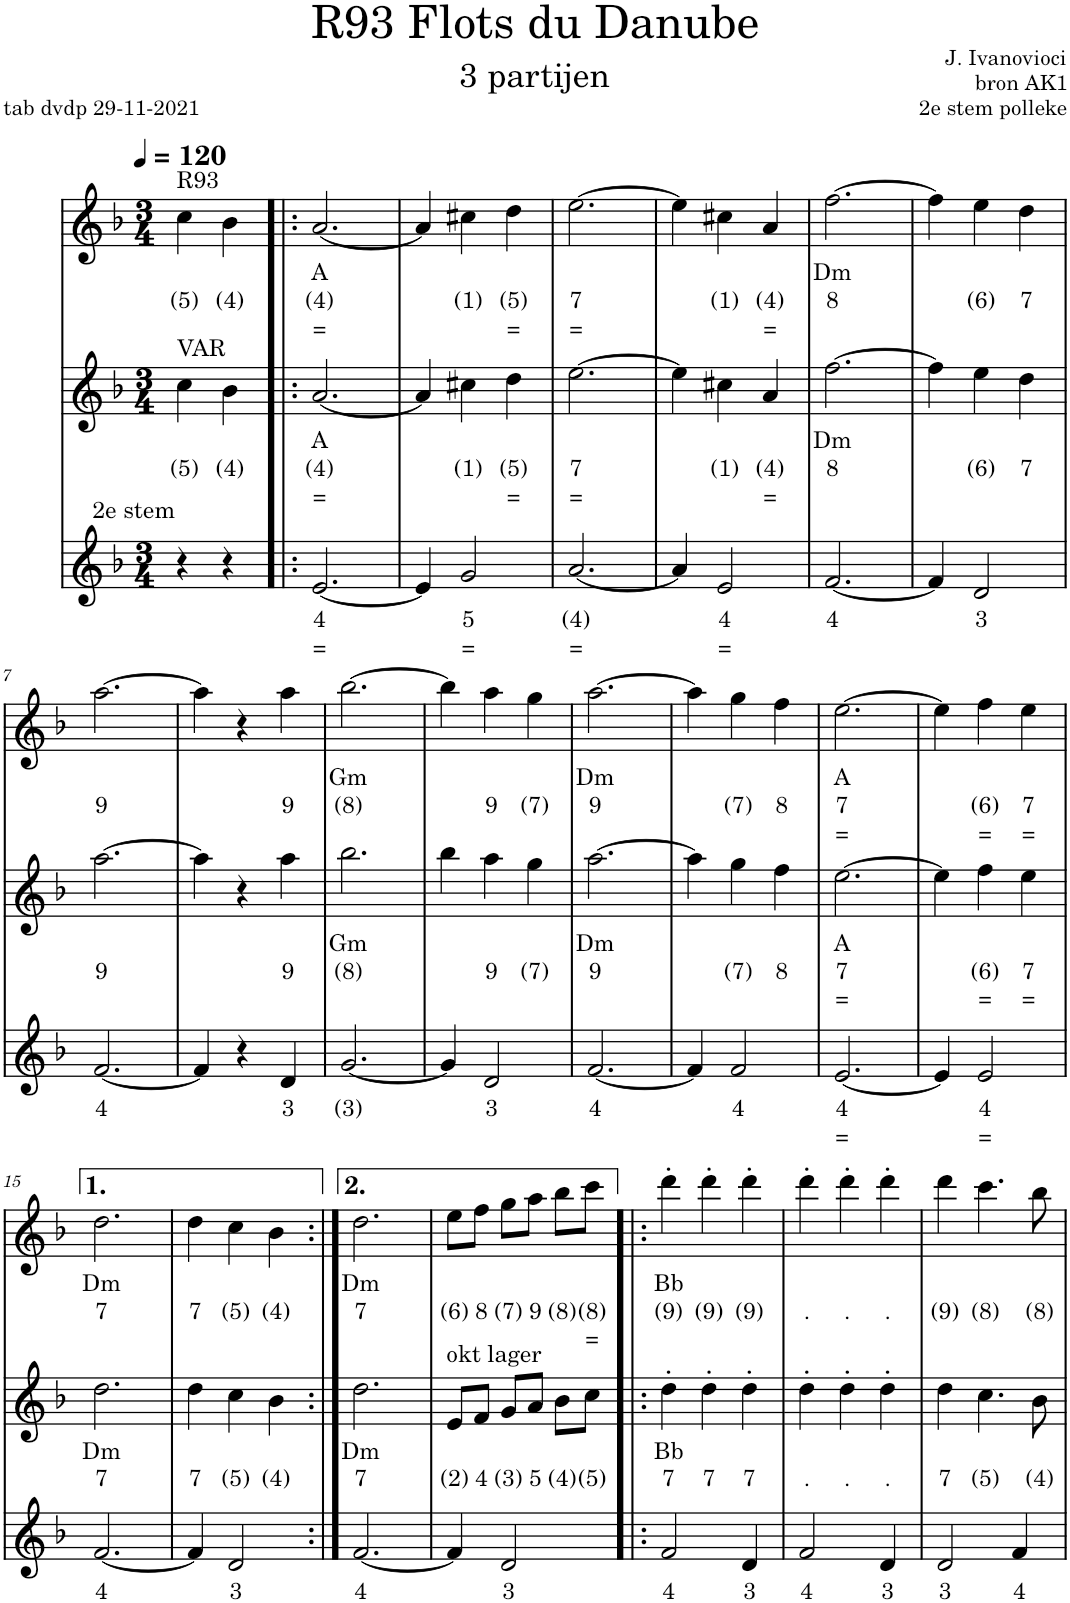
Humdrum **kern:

**kern	**text	**text	**kern	**text	**text	**text	**kern	**text	**text	**text
*part3	*part3	*part3	*part2	*part2	*part2	*part2	*part1	*part1	*part1	*part1
*staff3	*staff3	*staff3	*staff2	*staff2	*staff2	*staff2	*staff1	*staff1	*staff1	*staff1
*I"Viool	*	*	*I"Viool	*	*	*	*I"Piano	*	*	*
*clefG2	*	*	*clefG2	*	*	*	*clefG2	*	*	*
*k[b-]	*	*	*k[b-]	*	*	*	*k[b-]	*	*	*
*M3/4	*	*	*M3/4	*	*	*	*M3/4	*	*	*
*MM120	*	*	*MM120	*	*	*	*MM120	*	*	*
=	=	=	=	=	=	=	=	=	=	=
!	!	!	!	!	!	!	!LO:TX:a:t=R93	!	!	!
!	!	!	!LO:TX:a:t=VAR	!	!	!	!	!	!	!
!LO:TX:a:t=2e stem	!	!	!	!	!	!	!	!	!	!
!	!	!	!	!	!LO:LY:b	!	!	!	!LO:LY:b	!
4r	.	.	4cc\	.	(5)	.	4cc\	.	(5)	.
!	!	!	!	!	!LO:LY:b	!	!	!	!LO:LY:b	!
4r	.	.	4b-\	.	(4)	.	4b-\	.	(4)	.
=1!|:	=1!|:	=1!|:	=1!|:	=1!|:	=1!|:	=1!|:	=1!|:	=1!|:	=1!|:	=1!|:
!	!LO:LY:b	!LO:LY:b	!	!LO:LY:b	!LO:LY:b	!LO:LY:b	!	!LO:LY:b	!LO:LY:b	!LO:LY:b
[2.e/	4	=	[2.a/	A	(4)	=	[2.a/	A	(4)	=
=2	=2	=2	=2	=2	=2	=2	=2	=2	=2	=2
4e/]	.	.	4a/]	.	.	.	4a/]	.	.	.
!	!LO:LY:b	!LO:LY:b	!	!	!LO:LY:b	!	!	!	!LO:LY:b	!
2g/	5	=	4cc#X\	.	(1)	.	4cc#X\	.	(1)	.
!	!	!	!	!	!LO:LY:b	!LO:LY:b	!	!	!LO:LY:b	!LO:LY:b
.	.	.	4dd\	.	(5)	=	4dd\	.	(5)	=
=3	=3	=3	=3	=3	=3	=3	=3	=3	=3	=3
!	!LO:LY:b	!LO:LY:b	!	!	!LO:LY:b	!LO:LY:b	!	!	!LO:LY:b	!LO:LY:b
[2.a/	(4)	=	[2.ee\	.	7	=	[2.ee\	.	7	=
=4	=4	=4	=4	=4	=4	=4	=4	=4	=4	=4
4a/]	.	.	4ee\]	.	.	.	4ee\]	.	.	.
!	!LO:LY:b	!LO:LY:b	!	!	!LO:LY:b	!	!	!	!LO:LY:b	!
2e/	4	=	4cc#X\	.	(1)	.	4cc#X\	.	(1)	.
!	!	!	!	!	!LO:LY:b	!LO:LY:b	!	!	!LO:LY:b	!LO:LY:b
.	.	.	4a/	.	(4)	=	4a/	.	(4)	=
=5	=5	=5	=5	=5	=5	=5	=5	=5	=5	=5
!	!LO:LY:b	!	!	!LO:LY:b	!LO:LY:b	!	!	!LO:LY:b	!LO:LY:b	!
[2.f/	4	.	[2.ff\	Dm	8	.	[2.ff\	Dm	8	.
=6	=6	=6	=6	=6	=6	=6	=6	=6	=6	=6
4f/]	.	.	4ff\]	.	.	.	4ff\]	.	.	.
!	!LO:LY:b	!	!	!	!LO:LY:b	!	!	!	!LO:LY:b	!
2d/	3	.	4ee\	.	(6)	.	4ee\	.	(6)	.
!	!	!	!	!	!LO:LY:b	!	!	!	!LO:LY:b	!
.	.	.	4dd\	.	7	.	4dd\	.	7	.
!!LO:LB:g=z
=7	=7	=7	=7	=7	=7	=7	=7	=7	=7	=7
!	!LO:LY:b	!	!	!	!LO:LY:b	!	!	!	!LO:LY:b	!
[2.f/	4	.	[2.aa\	.	9	.	[2.aa\	.	9	.
=8	=8	=8	=8	=8	=8	=8	=8	=8	=8	=8
4f/]	.	.	4aa\]	.	.	.	4aa\]	.	.	.
4r	.	.	4r	.	.	.	4r	.	.	.
!	!LO:LY:b	!	!	!	!LO:LY:b	!	!	!	!LO:LY:b	!
4d/	3	.	4aa\	.	9	.	4aa\	.	9	.
=9	=9	=9	=9	=9	=9	=9	=9	=9	=9	=9
!	!LO:LY:b	!	!	!LO:LY:b	!LO:LY:b	!	!	!LO:LY:b	!LO:LY:b	!
[2.g/	(3)	.	2.bb-\	Gm	(8)	.	[2.bb-\	Gm	(8)	.
=10	=10	=10	=10	=10	=10	=10	=10	=10	=10	=10
4g/]	.	.	4bb-\	.	.	.	4bb-\]	.	.	.
!	!LO:LY:b	!	!	!	!LO:LY:b	!	!	!	!LO:LY:b	!
2d/	3	.	4aa\	.	9	.	4aa\	.	9	.
!	!	!	!	!	!LO:LY:b	!	!	!	!LO:LY:b	!
.	.	.	4gg\	.	(7)	.	4gg\	.	(7)	.
=11	=11	=11	=11	=11	=11	=11	=11	=11	=11	=11
!	!LO:LY:b	!	!	!LO:LY:b	!LO:LY:b	!	!	!LO:LY:b	!LO:LY:b	!
[2.f/	4	.	[2.aa\	Dm	9	.	[2.aa\	Dm	9	.
=12	=12	=12	=12	=12	=12	=12	=12	=12	=12	=12
4f/]	.	.	4aa\]	.	.	.	4aa\]	.	.	.
!	!LO:LY:b	!	!	!	!LO:LY:b	!	!	!	!LO:LY:b	!
2f/	4	.	4gg\	.	(7)	.	4gg\	.	(7)	.
!	!	!	!	!	!LO:LY:b	!	!	!	!LO:LY:b	!
.	.	.	4ff\	.	8	.	4ff\	.	8	.
=13	=13	=13	=13	=13	=13	=13	=13	=13	=13	=13
!	!LO:LY:b	!LO:LY:b	!	!LO:LY:b	!LO:LY:b	!LO:LY:b	!	!LO:LY:b	!LO:LY:b	!LO:LY:b
[2.e/	4	=	[2.ee\	A	7	=	[2.ee\	A	7	=
=14	=14	=14	=14	=14	=14	=14	=14	=14	=14	=14
4e/]	.	.	4ee\]	.	.	.	4ee\]	.	.	.
!	!LO:LY:b	!LO:LY:b	!	!	!LO:LY:b	!LO:LY:b	!	!	!LO:LY:b	!LO:LY:b
2e/	4	=	4ff\	.	(6)	=	4ff\	.	(6)	=
!	!	!	!	!	!LO:LY:b	!LO:LY:b	!	!	!LO:LY:b	!LO:LY:b
.	.	.	4ee\	.	7	=	4ee\	.	7	=
!!LO:LB:g=z
=15	=15	=15	=15	=15	=15	=15	=15	=15	=15	=15
!	!LO:LY:b	!	!	!LO:LY:b	!LO:LY:b	!	!	!LO:LY:b	!LO:LY:b	!
[2.f/	4	.	2.dd\	Dm	7	.	2.dd\	Dm	7	.
=16	=16	=16	=16	=16	=16	=16	=16	=16	=16	=16
!	!	!	!	!	!LO:LY:b	!	!	!	!LO:LY:b	!
4f/]	.	.	4dd\	.	7	.	4dd\	.	7	.
!	!LO:LY:b	!	!	!	!LO:LY:b	!	!	!	!LO:LY:b	!
2d/	3	.	4cc\	.	(5)	.	4cc\	.	(5)	.
!	!	!	!	!	!LO:LY:b	!	!	!	!LO:LY:b	!
.	.	.	4b-\	.	(4)	.	4b-\	.	(4)	.
=17:|!	=17:|!	=17:|!	=17:|!	=17:|!	=17:|!	=17:|!	=17:|!	=17:|!	=17:|!	=17:|!
!	!LO:LY:b	!	!	!LO:LY:b	!LO:LY:b	!	!	!LO:LY:b	!LO:LY:b	!
[2.f/	4	.	2.dd\	Dm	7	.	2.dd\	Dm	7	.
=18	=18	=18	=18	=18	=18	=18	=18	=18	=18	=18
!	!	!	!LO:TX:a:t=okt lager	!	!	!	!	!	!	!
!	!	!	!	!	!LO:LY:b	!	!	!	!LO:LY:b	!
4f/]	.	.	8e/L	.	(2)	.	8ee\L	.	(6)	.
!	!	!	!	!	!LO:LY:b	!	!	!	!LO:LY:b	!
.	.	.	8f/J	.	4	.	8ff\J	.	8	.
!	!LO:LY:b	!	!	!	!LO:LY:b	!	!	!	!LO:LY:b	!
2d/	3	.	8g/L	.	(3)	.	8gg\L	.	(7)	.
!	!	!	!	!	!LO:LY:b	!	!	!	!LO:LY:b	!
.	.	.	8a/J	.	5	.	8aa\J	.	9	.
!	!	!	!	!	!LO:LY:b	!	!	!	!LO:LY:b	!
.	.	.	8b-\L	.	(4)	.	8bb-\L	.	(8)	.
!	!	!	!	!	!LO:LY:b	!	!	!	!LO:LY:b	!LO:LY:b
.	.	.	8cc\J	.	(5)	.	8ccc\J	.	(8)	=
=19!|:	=19!|:	=19!|:	=19!|:	=19!|:	=19!|:	=19!|:	=19!|:	=19!|:	=19!|:	=19!|:
!	!LO:LY:b	!	!	!LO:LY:b	!LO:LY:b	!	!	!LO:LY:b	!LO:LY:b	!
2f/	4	.	4dd'\	Bb	7	.	4ddd'\	Bb	(9)	.
!	!	!	!	!	!LO:LY:b	!	!	!	!LO:LY:b	!
.	.	.	4dd'\	.	7	.	4ddd'\	.	(9)	.
!	!LO:LY:b	!	!	!	!LO:LY:b	!	!	!	!LO:LY:b	!
4d/	3	.	4dd'\	.	7	.	4ddd'\	.	(9)	.
=20	=20	=20	=20	=20	=20	=20	=20	=20	=20	=20
!	!LO:LY:b	!	!	!	!LO:LY:b	!	!	!	!LO:LY:b	!
2f/	4	.	4dd'\	.	.	.	4ddd'\	.	.	.
!	!	!	!	!	!LO:LY:b	!	!	!	!LO:LY:b	!
.	.	.	4dd'\	.	.	.	4ddd'\	.	.	.
!	!LO:LY:b	!	!	!	!LO:LY:b	!	!	!	!LO:LY:b	!
4d/	3	.	4dd'\	.	.	.	4ddd'\	.	.	.
=21	=21	=21	=21	=21	=21	=21	=21	=21	=21	=21
!	!LO:LY:b	!	!	!	!LO:LY:b	!	!	!	!LO:LY:b	!
2d/	3	.	4dd\	.	7	.	4ddd\	.	(9)	.
!	!	!	!	!	!LO:LY:b	!	!	!	!LO:LY:b	!
.	.	.	4.cc\	.	(5)	.	4.ccc\	.	(8)	.
!	!LO:LY:b	!	!	!	!	!	!	!	!	!
4f/	4	.	.	.	.	.	.	.	.	.
!	!	!	!	!	!LO:LY:b	!	!	!	!LO:LY:b	!
.	.	.	8b-\	.	(4)	.	8bb-\	.	(8)	.
=	=	=	=	=	=	=	=	=	=	=
*-	*-	*-	*-	*-	*-	*-	*-	*-	*-	*-
